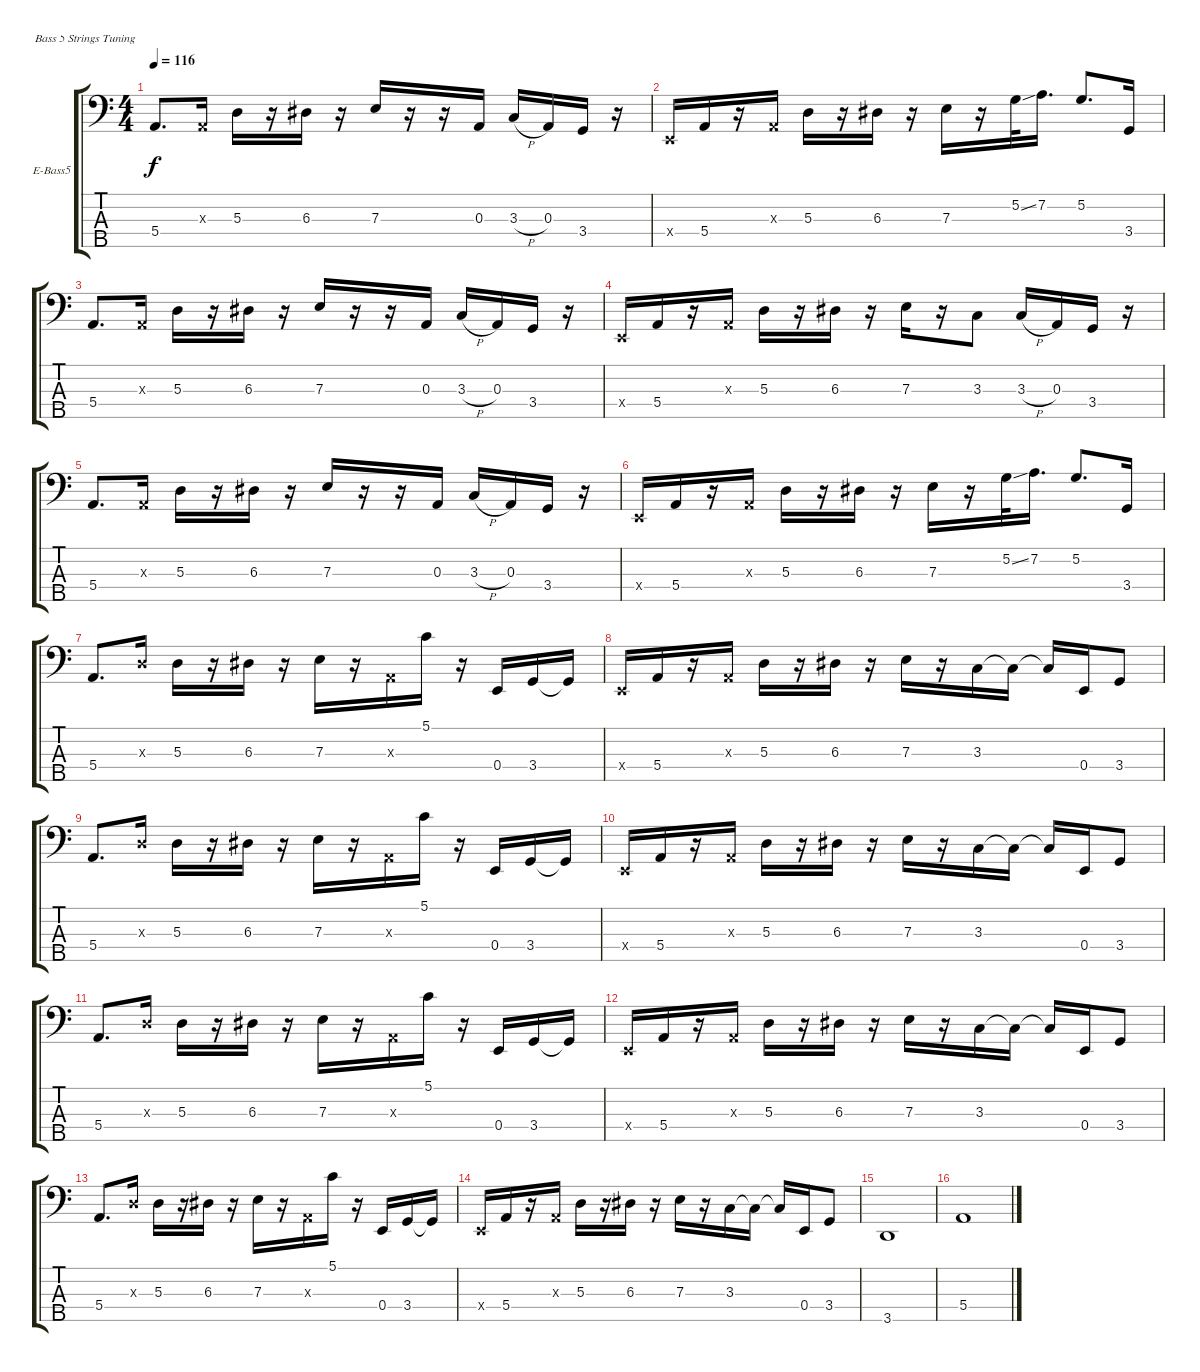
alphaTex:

\bracketExtendMode groupsimilarinstruments
\firstSystemTrackNameOrientation horizontal
\otherSystemsTrackNameOrientation horizontal
\track ("Bass" "E-Bass5") {instrument electricbassfinger}
\staff {score tabs}
\tuning (G2 D2 A1 E1 B0)
\ts (4 4)
\tempo 116
\clef f4
\ks c
5.4.8{d dy f} 0.3{x}.16 5.3.16 r.16 6.3.16 r.16 7.3.16 r.16 r.16 0.3.16 3.3{h}.16 0.3.16 3.4.16 r.16 |
0.4{x}.16 5.4.16 r.16 0.3{x}.16 5.3.16 r.16 6.3.16 r.16 7.3.16 r.16 5.2{ss}.32 7.2.16{d} 5.2.8{d} 3.4.16 |
5.4.8{d} 0.3{x}.16 5.3.16 r.16 6.3.16 r.16 7.3.16 r.16 r.16 0.3.16 3.3{h}.16 0.3.16 3.4.16 r.16 |
0.4{x}.16 5.4.16 r.16 0.3{x}.16 5.3.16 r.16 6.3.16 r.16 7.3.16 r.16 3.3.8 3.3{h}.16 0.3.16 3.4.16 r.16 |
5.4.8{d} 0.3{x}.16 5.3.16 r.16 6.3.16 r.16 7.3.16 r.16 r.16 0.3.16 3.3{h}.16 0.3.16 3.4.16 r.16 |
0.4{x}.16 5.4.16 r.16 0.3{x}.16 5.3.16 r.16 6.3.16 r.16 7.3.16 r.16 5.2{ss}.32 7.2.16{d} 5.2.8{d} 3.4.16 |
5.4.8{d} 5.3{x}.16 5.3.16 r.16 6.3.16 r.16 7.3.16 r.16 0.3{x}.16 5.1.16 r.16 0.4.16 3.4.16 3.4{t}.16 |
0.4{x}.16 5.4.16 r.16 0.3{x}.16 5.3.16 r.16 6.3.16 r.16 7.3.16 r.16 3.3.16 3.3{t}.16 3.3{t}.16 0.4.16 3.4.8 |
5.4.8{d} 5.3{x}.16 5.3.16 r.16 6.3.16 r.16 7.3.16 r.16 0.3{x}.16 5.1.16 r.16 0.4.16 3.4.16 3.4{t}.16 |
0.4{x}.16 5.4.16 r.16 0.3{x}.16 5.3.16 r.16 6.3.16 r.16 7.3.16 r.16 3.3.16 3.3{t}.16 3.3{t}.16 0.4.16 3.4.8 |
5.4.8{d} 5.3{x}.16 5.3.16 r.16 6.3.16 r.16 7.3.16 r.16 0.3{x}.16 5.1.16 r.16 0.4.16 3.4.16 3.4{t}.16 |
0.4{x}.16 5.4.16 r.16 0.3{x}.16 5.3.16 r.16 6.3.16 r.16 7.3.16 r.16 3.3.16 3.3{t}.16 3.3{t}.16 0.4.16 3.4.8 |
5.4.8{d} 5.3{x}.16 5.3.16 r.16 6.3.16 r.16 7.3.16 r.16 0.3{x}.16 5.1.16 r.16 0.4.16 3.4.16 3.4{t}.16 |
0.4{x}.16 5.4.16 r.16 0.3{x}.16 5.3.16 r.16 6.3.16 r.16 7.3.16 r.16 3.3.16 3.3{t}.16 3.3{t}.16 0.4.16 3.4.8 |
3.5.1 |
5.4.1
